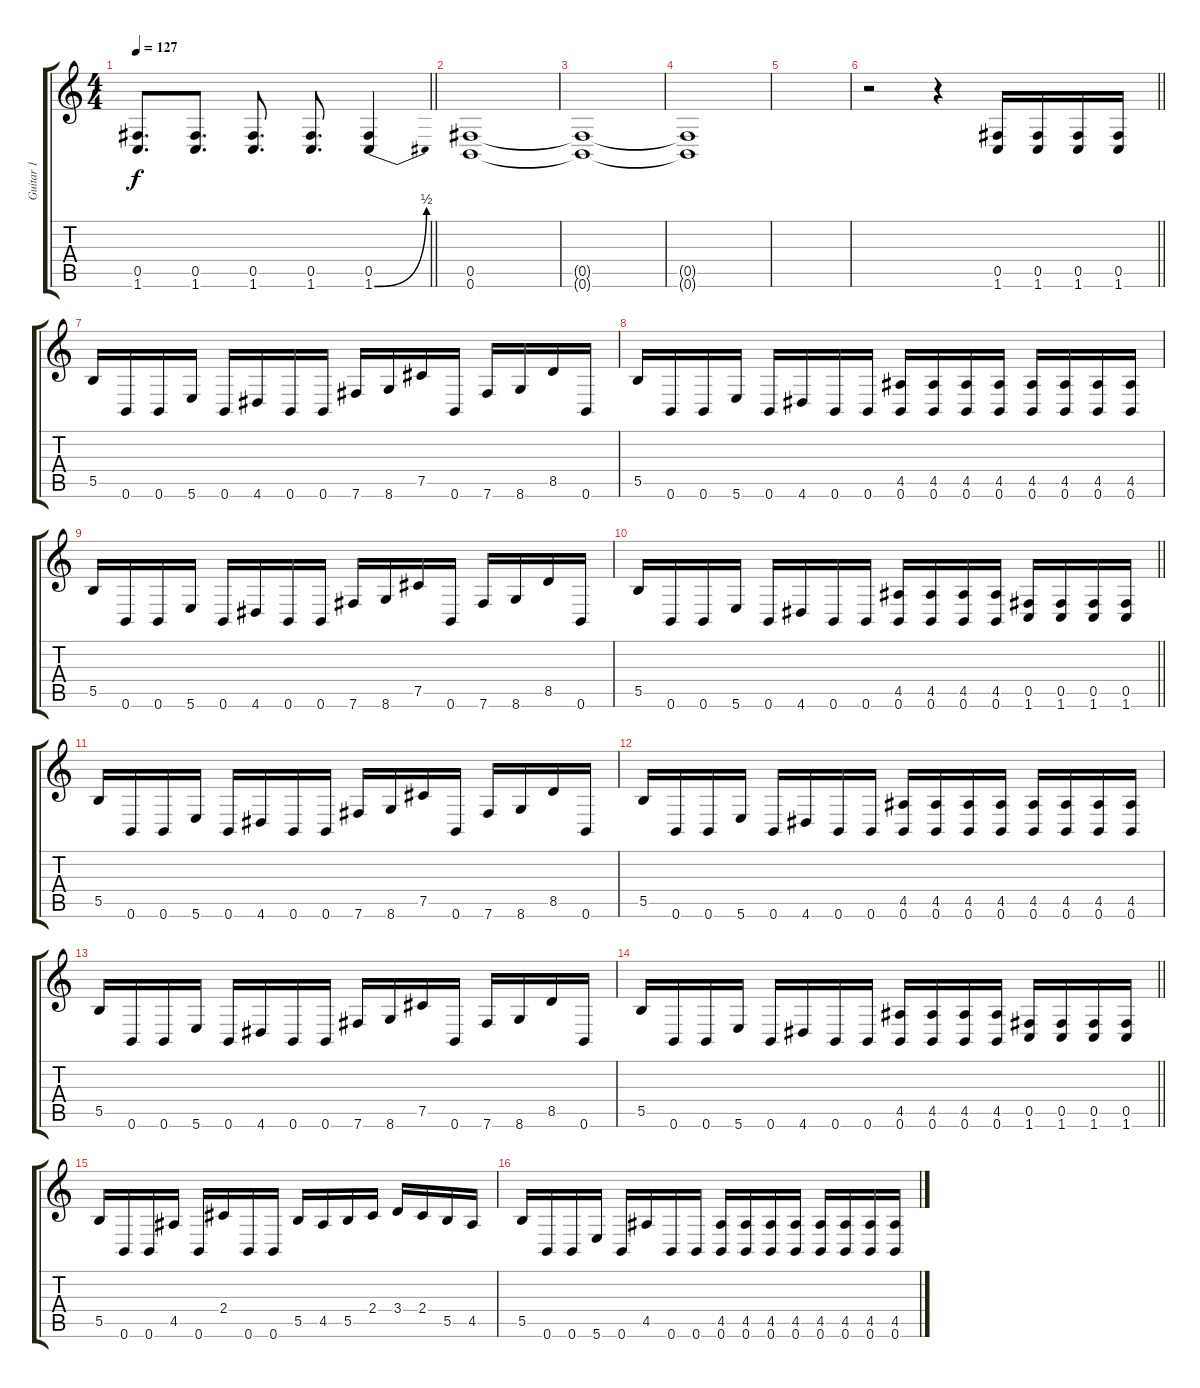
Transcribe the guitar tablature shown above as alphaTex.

\track ("Guitar 1" "Guitar 1") {instrument distortionguitar}
\staff {score tabs}
\tuning (Db4 Ab3 E3 B2 Gb2 B1) {hide}
\ts (4 4)
\tempo 127
\clef g2
\barLineRight lightlight
\ks c
(0.5 1.6).8{d dy f} (0.5 1.6).8{d} (0.5 1.6).8{d} (0.5 1.6).8{d} (0.5 1.6{be (bend 0 0 60 2)}).4 |
\section ("" "")
(0.5 0.6).1 |
(0.5{t} 0.6{t}).1 |
(0.5{t} 0.6{t}).1 |
|
\barLineRight lightlight
r.2 r.4 (0.5 1.6).16 (0.5 1.6).16 (0.5 1.6).16 (0.5 1.6).16 |
5.5.16 0.6.16 0.6.16 5.6.16 0.6.16 4.6.16 0.6.16 0.6.16 7.6.16 8.6.16 7.5.16 0.6.16 7.6.16 8.6.16 8.5.16 0.6.16 |
5.5.16 0.6.16 0.6.16 5.6.16 0.6.16 4.6.16 0.6.16 0.6.16 (4.5 0.6).16 (4.5 0.6).16 (4.5 0.6).16 (4.5 0.6).16 (4.5 0.6).16 (4.5 0.6).16 (4.5 0.6).16 (4.5 0.6).16 |
5.5.16 0.6.16 0.6.16 5.6.16 0.6.16 4.6.16 0.6.16 0.6.16 7.6.16 8.6.16 7.5.16 0.6.16 7.6.16 8.6.16 8.5.16 0.6.16 |
\barLineRight lightlight
5.5.16 0.6.16 0.6.16 5.6.16 0.6.16 4.6.16 0.6.16 0.6.16 (4.5 0.6).16 (4.5 0.6).16 (4.5 0.6).16 (4.5 0.6).16 (0.5 1.6).16 (0.5 1.6).16 (0.5 1.6).16 (0.5 1.6).16 |
5.5.16 0.6.16 0.6.16 5.6.16 0.6.16 4.6.16 0.6.16 0.6.16 7.6.16 8.6.16 7.5.16 0.6.16 7.6.16 8.6.16 8.5.16 0.6.16 |
5.5.16 0.6.16 0.6.16 5.6.16 0.6.16 4.6.16 0.6.16 0.6.16 (4.5 0.6).16 (4.5 0.6).16 (4.5 0.6).16 (4.5 0.6).16 (4.5 0.6).16 (4.5 0.6).16 (4.5 0.6).16 (4.5 0.6).16 |
5.5.16 0.6.16 0.6.16 5.6.16 0.6.16 4.6.16 0.6.16 0.6.16 7.6.16 8.6.16 7.5.16 0.6.16 7.6.16 8.6.16 8.5.16 0.6.16 |
\barLineRight lightlight
5.5.16 0.6.16 0.6.16 5.6.16 0.6.16 4.6.16 0.6.16 0.6.16 (4.5 0.6).16 (4.5 0.6).16 (4.5 0.6).16 (4.5 0.6).16 (0.5 1.6).16 (0.5 1.6).16 (0.5 1.6).16 (0.5 1.6).16 |
5.5.16 0.6.16 0.6.16 4.5.16 0.6.16 2.4.16 0.6.16 0.6.16 5.5.16 4.5.16 5.5.16 2.4.16 3.4.16 2.4.16 5.5.16 4.5.16 |
5.5.16 0.6.16 0.6.16 5.6.16 0.6.16 4.5.16 0.6.16 0.6.16 (4.5 0.6).16 (4.5 0.6).16 (4.5 0.6).16 (4.5 0.6).16 (4.5 0.6).16 (4.5 0.6).16 (4.5 0.6).16 (4.5 0.6).16
